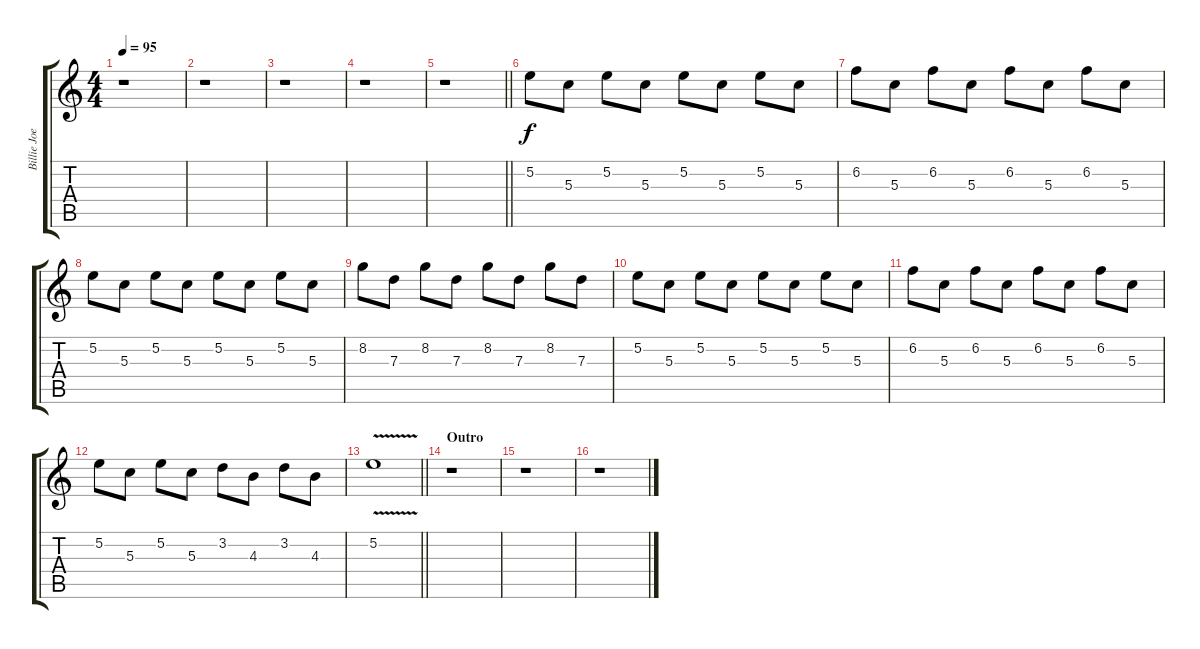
\track ("Billie Joe (Solo)" "Billie Joe") {instrument overdrivenguitar}
\staff {score tabs}
\tuning (E4 B3 G3 D3 A2 E2) {hide}
\ts (4 4)
\tempo 95
\clef g2
\ks c
r.1{dy f} |
r.1 |
r.1 |
r.1 |
\barLineRight lightlight
r.1 |
5.2.8 5.3.8 5.2.8 5.3.8 5.2.8 5.3.8 5.2.8 5.3.8 |
6.2.8 5.3.8 6.2.8 5.3.8 6.2.8 5.3.8 6.2.8 5.3.8 |
5.2.8 5.3.8 5.2.8 5.3.8 5.2.8 5.3.8 5.2.8 5.3.8 |
8.2.8 7.3.8 8.2.8 7.3.8 8.2.8 7.3.8 8.2.8 7.3.8 |
5.2.8 5.3.8 5.2.8 5.3.8 5.2.8 5.3.8 5.2.8 5.3.8 |
6.2.8 5.3.8 6.2.8 5.3.8 6.2.8 5.3.8 6.2.8 5.3.8 |
5.2.8 5.3.8 5.2.8 5.3.8 3.2.8 4.3.8 3.2.8 4.3.8 |
\barLineRight lightlight
5.2{v}.1 |
\section ("" "Outro")
r.1 |
r.1 |
r.1
